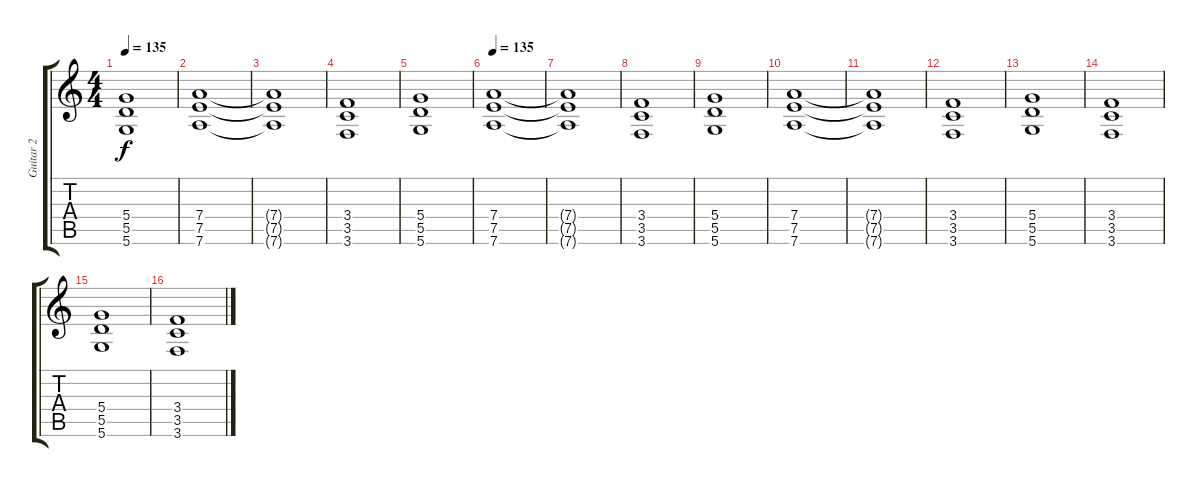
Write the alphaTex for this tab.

\track ("Guitar 2" "Guitar 2") {instrument distortionguitar}
\staff {score tabs}
\tuning (E4 B3 G3 D3 A2 D2) {hide}
\ts (4 4)
\tempo 135
\clef g2
\ks c
(5.4 5.5 5.6).1{dy f} |
(7.4 7.5 7.6).1 |
(7.4{t} 7.5{t} 7.6{t}).1 |
(3.4 3.5 3.6).1 |
(5.4 5.5 5.6).1 |
\tempo 135
(7.4 7.5 7.6).1 |
(7.4{t} 7.5{t} 7.6{t}).1 |
(3.4 3.5 3.6).1 |
(5.4 5.5 5.6).1 |
(7.4 7.5 7.6).1 |
(7.4{t} 7.5{t} 7.6{t}).1 |
(3.4 3.5 3.6).1 |
(5.4 5.5 5.6).1 |
(3.4 3.5 3.6).1 |
(5.4 5.5 5.6).1 |
(3.4 3.5 3.6).1
